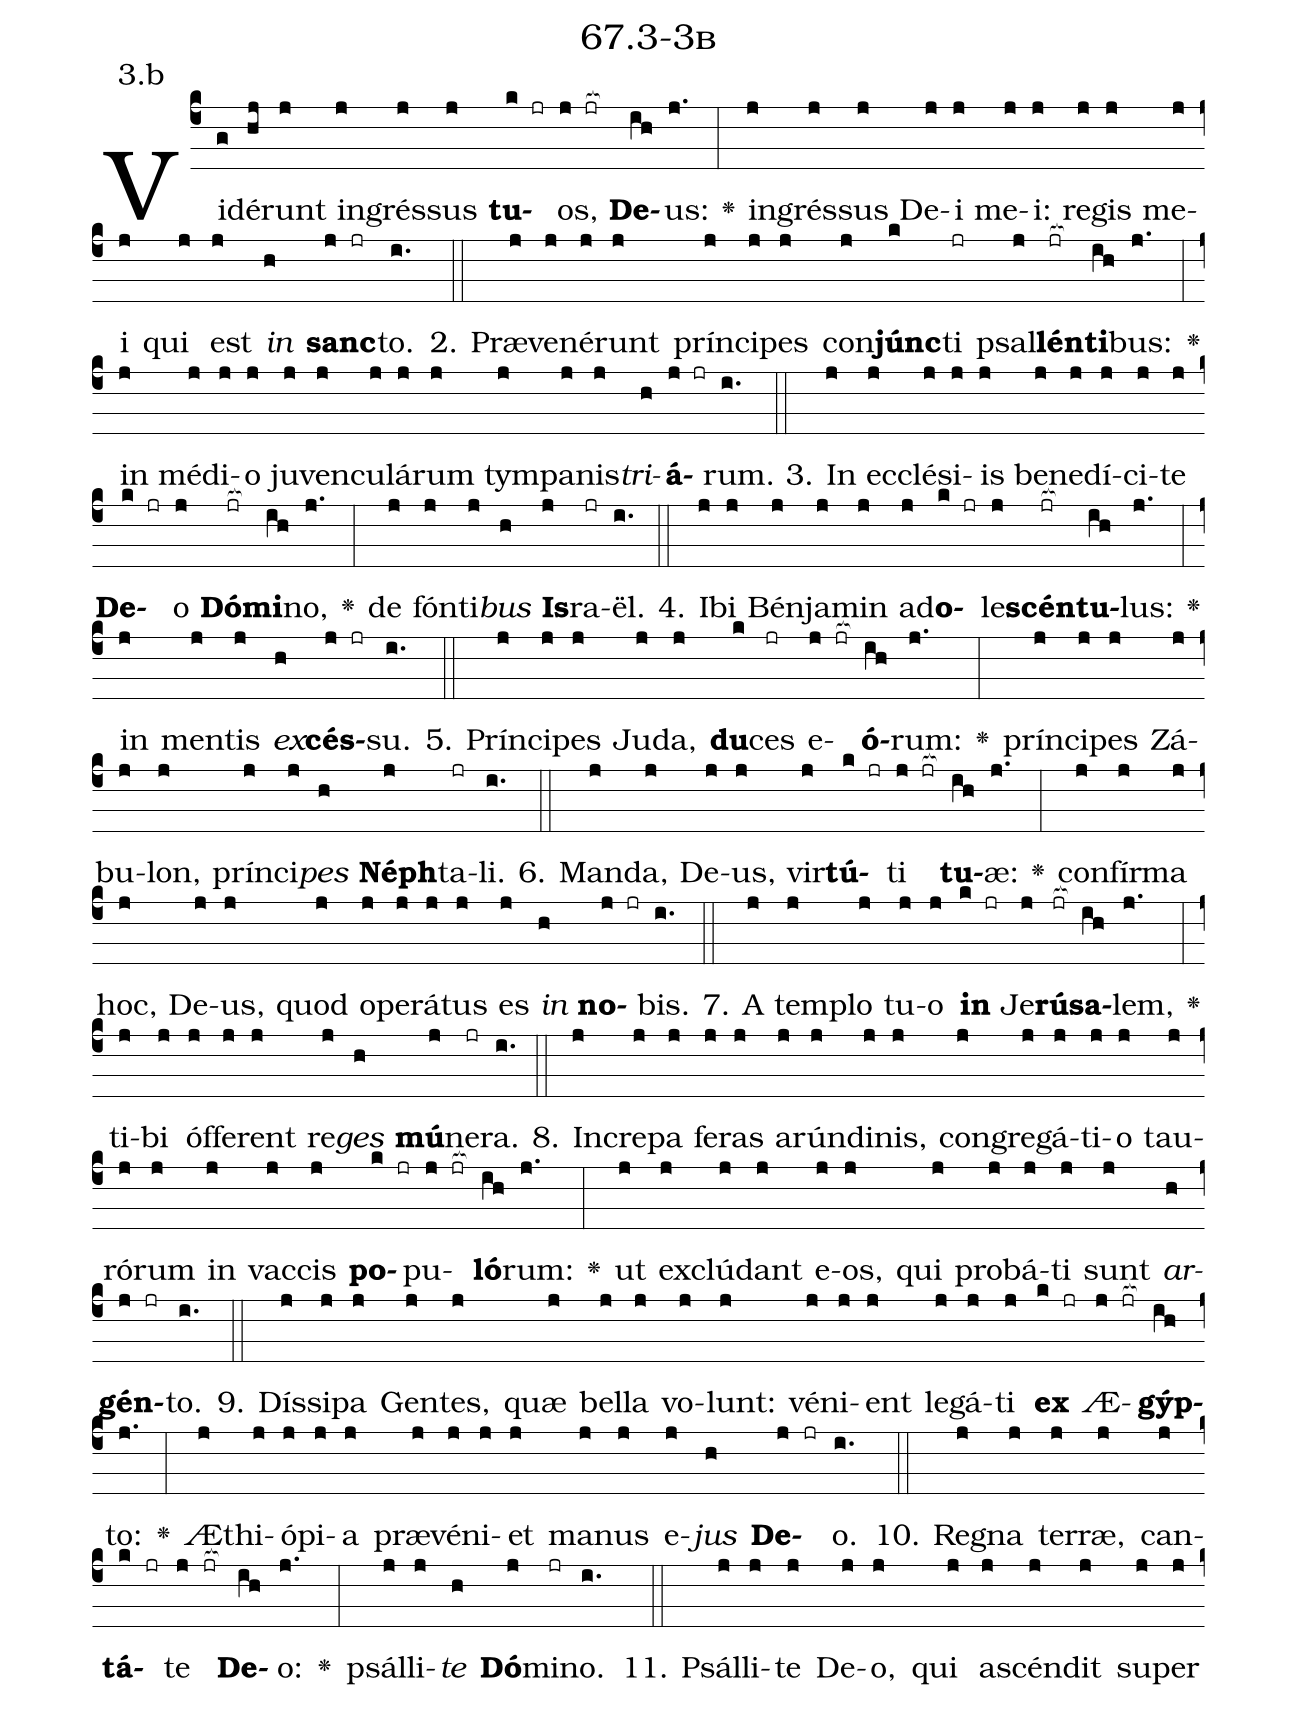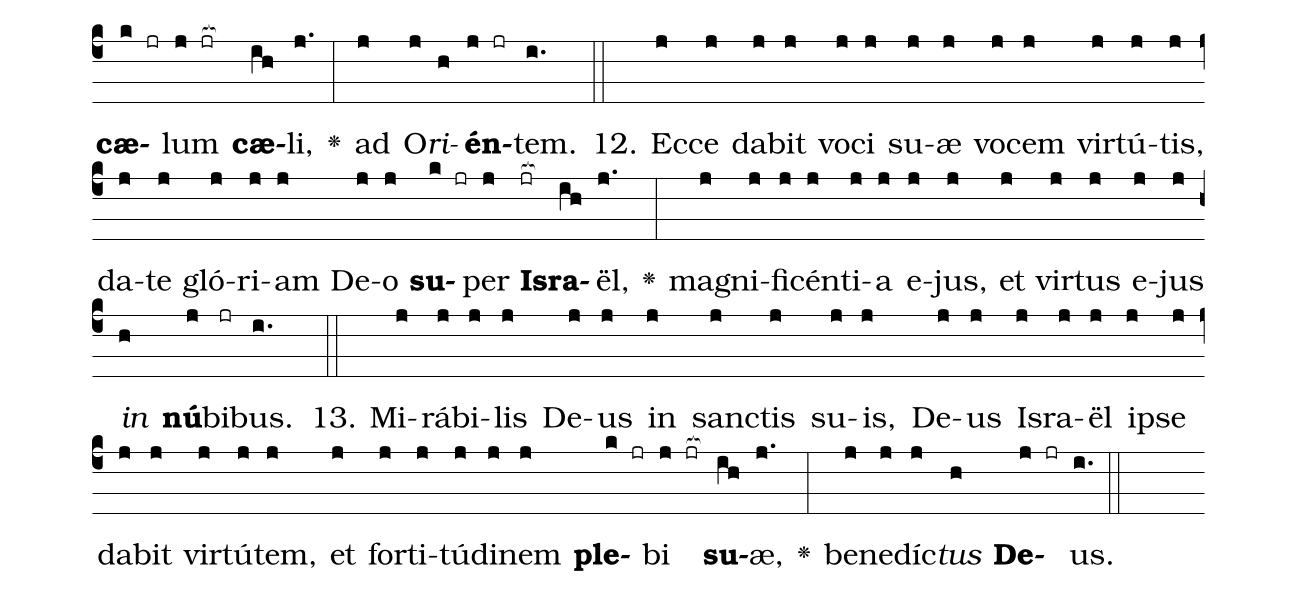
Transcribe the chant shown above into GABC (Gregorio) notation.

name: 67.3-3b;
annotation: 3.b;
%%
(c4)Vi(g)dé(hj)runt(j) in(j)grés(j)sus(j) <b>tu</b>(k jr)os,(j jr[ocb:1{]) <b>De</b>(ih[ocb:0}])us:(j.) <v>\greheightstar</v>(:) in(j)grés(j)sus(j) De(j)i(j) me(j)i:(j) re(j)gis(j) me(j)i(j) qui(j) est(j) <i>in</i>(h) <b>sanc</b>(j jr)to.(i.) (::)
2. Præ(j)ve(j)né(j)runt(j) prín(j)ci(j)pes(j) con(j)<b>júnc</b>(k)ti(jr) psal(j)<b>lén</b>(jr[ocb:1{])<b>ti</b>(ih[ocb:0}])bus:(j.) <v>\greheightstar</v>(:) in(j) mé(j)di(j)o(j) ju(j)ven(j)cu(j)lá(j)rum(j) tym(j)pa(j)nis(j)<i>tri</i>(h)<b>á</b>(j jr)rum.(i.) (::)
3. In(j) ec(j)clé(j)si(j)is(j) be(j)ne(j)dí(j)ci(j)te(j) <b>De</b>(k jr)o(j) <b>Dó</b>(jr[ocb:1{])<b>mi</b>(ih[ocb:0}])no,(j.) <v>\greheightstar</v>(:) de(j) fón(j)ti(j)<i>bus</i>(h) <b>Is</b>(j)ra(jr)ël.(i.) (::)
4. I(j)bi(j) Bén(j)ja(j)min(j) ad(j)<b>o</b>(k jr)le(j)<b>scén</b>(jr[ocb:1{])<b>tu</b>(ih[ocb:0}])lus:(j.) <v>\greheightstar</v>(:) in(j) men(j)tis(j) <i>ex</i>(h)<b>cés</b>(j jr)su.(i.) (::)
5. Prín(j)ci(j)pes(j) Ju(j)da,(j) <b>du</b>(k)ces(jr) e(j jr[ocb:1{])<b>ó</b>(ih[ocb:0}])rum:(j.) <v>\greheightstar</v>(:) prín(j)ci(j)pes(j) Zá(j)bu(j)lon,(j) prín(j)ci(j)<i>pes</i>(h) <b>Néph</b>(j)ta(jr)li.(i.) (::)
6. Man(j)da,(j) De(j)us,(j) vir(j)<b>tú</b>(k jr)ti(j jr[ocb:1{]) <b>tu</b>(ih[ocb:0}])æ:(j.) <v>\greheightstar</v>(:) con(j)fír(j)ma(j) hoc,(j) De(j)us,(j) quod(j) o(j)pe(j)rá(j)tus(j) es(j) <i>in</i>(h) <b>no</b>(j jr)bis.(i.) (::)
7. A(j) tem(j)plo(j) tu(j)o(j) <b>in</b>(k jr) Je(j)<b>rú</b>(jr[ocb:1{])<b>sa</b>(ih[ocb:0}])lem,(j.) <v>\greheightstar</v>(:) ti(j)bi(j) óf(j)fe(j)rent(j) re(j)<i>ges</i>(h) <b>mú</b>(j)ne(jr)ra.(i.) (::)
8. In(j)cre(j)pa(j) fe(j)ras(j) a(j)rún(j)di(j)nis,(j) con(j)gre(j)gá(j)ti(j)o(j) tau(j)ró(j)rum(j) in(j) vac(j)cis(j) <b>po</b>(k jr)pu(j jr[ocb:1{])<b>ló</b>(ih[ocb:0}])rum:(j.) <v>\greheightstar</v>(:) ut(j) ex(j)clú(j)dant(j) e(j)os,(j) qui(j) pro(j)bá(j)ti(j) sunt(j) <i>ar</i>(h)<b>gén</b>(j jr)to.(i.) (::)
9. Dís(j)si(j)pa(j) Gen(j)tes,(j) quæ(j) bel(j)la(j) vo(j)lunt:(j) vé(j)ni(j)ent(j) le(j)gá(j)ti(j) <b>ex</b>(k jr) Æ(j jr[ocb:1{])<b>gýp</b>(ih[ocb:0}])to:(j.) <v>\greheightstar</v>(:) Æ(j)thi(j)ó(j)pi(j)a(j) præ(j)vé(j)ni(j)et(j) ma(j)nus(j) e(j)<i>jus</i>(h) <b>De</b>(j jr)o.(i.) (::)
10. Re(j)gna(j) ter(j)ræ,(j) can(j)<b>tá</b>(k jr)te(j jr[ocb:1{]) <b>De</b>(ih[ocb:0}])o:(j.) <v>\greheightstar</v>(:) psál(j)li(j)<i>te</i>(h) <b>Dó</b>(j)mi(jr)no.(i.) (::)
11. Psál(j)li(j)te(j) De(j)o,(j) qui(j) a(j)scén(j)dit(j) su(j)per(j) <b>cæ</b>(k jr)lum(j jr[ocb:1{]) <b>cæ</b>(ih[ocb:0}])li,(j.) <v>\greheightstar</v>(:) ad(j) O(j)<i>ri</i>(h)<b>én</b>(j jr)tem.(i.) (::)
12. Ec(j)ce(j) da(j)bit(j) vo(j)ci(j) su(j)æ(j) vo(j)cem(j) vir(j)tú(j)tis,(j) da(j)te(j) gló(j)ri(j)am(j) De(j)o(j) <b>su</b>(k jr)per(j) <b>Is</b>(jr[ocb:1{])<b>ra</b>(ih[ocb:0}])ël,(j.) <v>\greheightstar</v>(:) ma(j)gni(j)fi(j)cén(j)ti(j)a(j) e(j)jus,(j) et(j) vir(j)tus(j) e(j)jus(j) <i>in</i>(h) <b>nú</b>(j)bi(jr)bus.(i.) (::)
13. Mi(j)rá(j)bi(j)lis(j) De(j)us(j) in(j) sanc(j)tis(j) su(j)is,(j) De(j)us(j) Is(j)ra(j)ël(j) ip(j)se(j) da(j)bit(j) vir(j)tú(j)tem,(j) et(j) for(j)ti(j)tú(j)di(j)nem(j) <b>ple</b>(k jr)bi(j jr[ocb:1{]) <b>su</b>(ih[ocb:0}])æ,(j.) <v>\greheightstar</v>(:) be(j)ne(j)díc(j)<i>tus</i>(h) <b>De</b>(j jr)us.(i.) (::)
